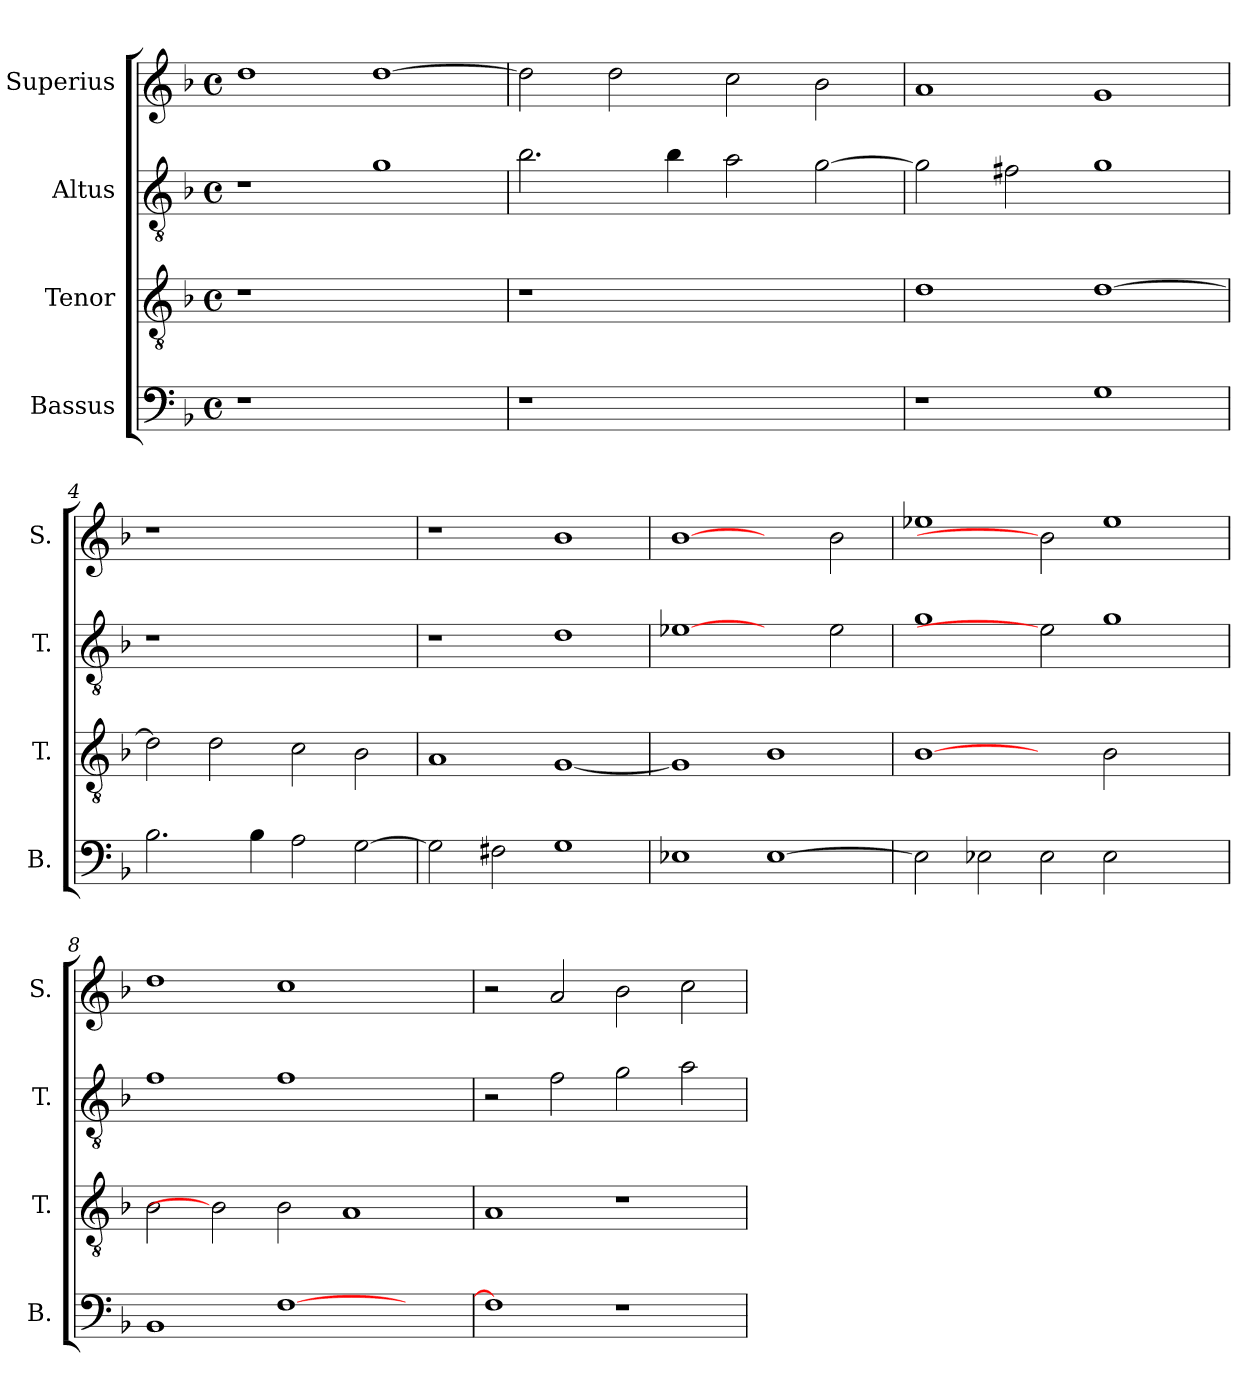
**kern	**kern	**kern	**kern
*part4	*part3	*part2	*part1
*staff4	*staff3	*staff2	*staff1
*I"Bassus	*I"Tenor	*I"Altus	*I"Superius
*I'B.	*I'T.	*I'T.	*I'S.
!!LO:PB:g=z
*clefF4	*clefGv2	*clefGv2	*clefG2
*	*ITrd7c12	*ITrd7c12	*
*k[b-]	*k[b-]	*k[b-]	*k[b-]
*F:	*F:	*F:	*F:
*M4/4	*M4/4	*M4/4	*M4/4
*met(c)	*met(c)	*met(c)	*met(c)
=1	=1	=1	=1
!LO:N:vis=1	!LO:N:vis=1	!	!
1r	1r	1r	1ddi
1ryy	1ryy	1Gi	[>1ddi
=2	=2	=2	=2
!LO:N:vis=1	!LO:N:vis=1	!	!
1r	1r	2.B-i\	2ddi\]
.	.	.	2ddi\
.	.	4B-i\	.
1ryy	1ryy	2Ai\	2cci\
.	.	[>2Gi\	2b-i\
=3	=3	=3	=3
1r	1Di	2Gi\]	1ai
.	.	2F#Xi\	.
1Gi	[>1Di	1Gi	1gi
=4	=4	=4	=4
!	!	!LO:N:vis=1	!LO:N:vis=1
2.B-i\	2Di\]	1r	1r
.	2Di\	.	.
4B-i\	.	.	.
2Ai\	2Ci\	1ryy	1ryy
[>2Gi\	2BB-i\	.	.
=5	=5	=5	=5
2Gi\]	1AAi	1r	1r
2F#Xi\	.	.	.
1Gi	[<1GGi	1Di	1b-i
!!LO:LB:g=z
=6	=6	=6	=6
1E-Xi	1GGi]	[1E-Xi	[1b-i
[>1E-i	1BB-i	2ryy	2ryy
.	.	2E-i\	2b-i\
=7	=7	=7	=7
2E-i\]	[1BB-i	1Gi	1ee-Xi
2E-Xi\	.	.	.
2E-i\	2ryy	2E-i]	2b-i]
2E-i\	2BB-i\	1Gi	1ee-i
2ryy	2ryy	.	.
=8	=8	=8	=8
1BB-i	2BB-i\	1Fi	1ddi
.	2BB-i]	.	.
[>1Fi	2BB-i\	1Fi	1cci
.	1AAi	.	.
2ryy	.	2ryy	2ryy
=9	=9	=9	=9
1Fi]	1AAi	2r	2r
.	.	2Fi\	2ai/
1r	1r	2Gi\	2b-i\
.	.	2Ai\	2cci\
=	=	=	=
*-	*-	*-	*-
